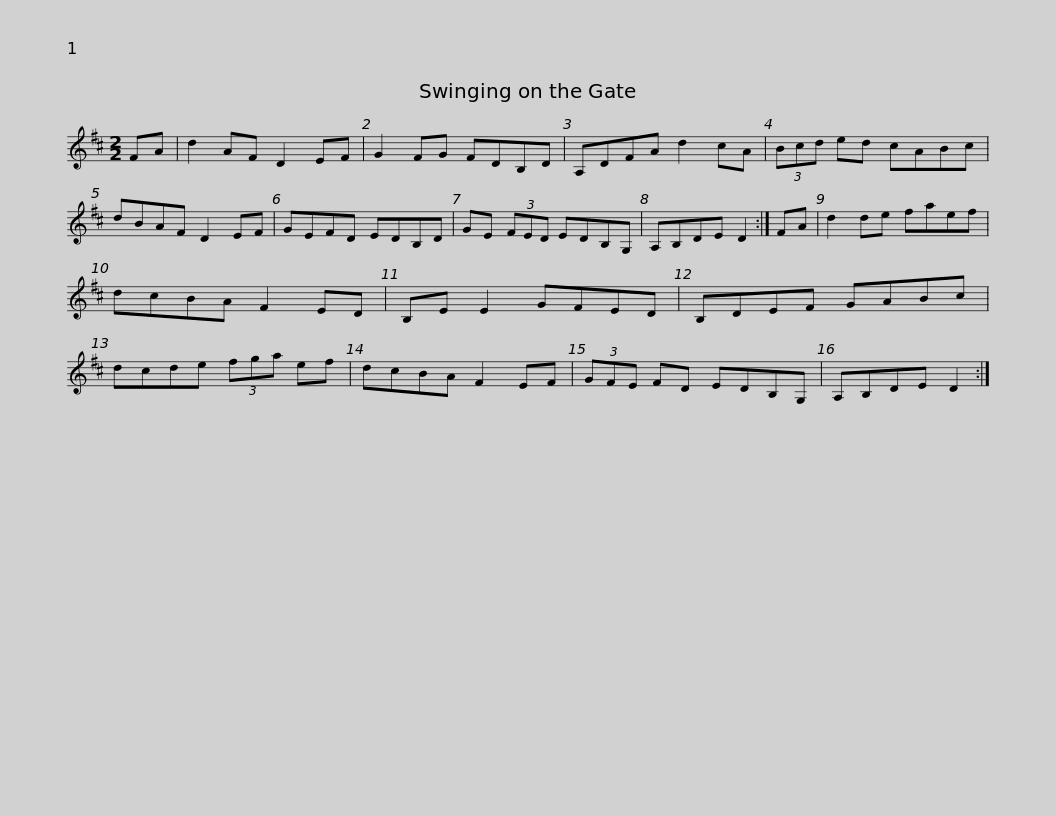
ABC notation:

X:1
L:1/8
M:2/2
I:linebreak $
K:D
V:1 treble
V:1
 FA | d2 AF D2 EF | G2 FG FDB,D | A,DFA d2 cA | (3Bcd ed cABc | %5
 dBAF D2 EF |$ GEFD EDB,D | GE (3FED EDB,G, | A,B,DE D2 :| FA | %10
 d2 de faef | dcBA F2 ED |$ B,E E2 GFED | B,DEF GABc | dcde (3fga ef | %15
 dcBA F2 EF | (3GFE FD EDB,G, |$ A,B,DE D2 :| %18
